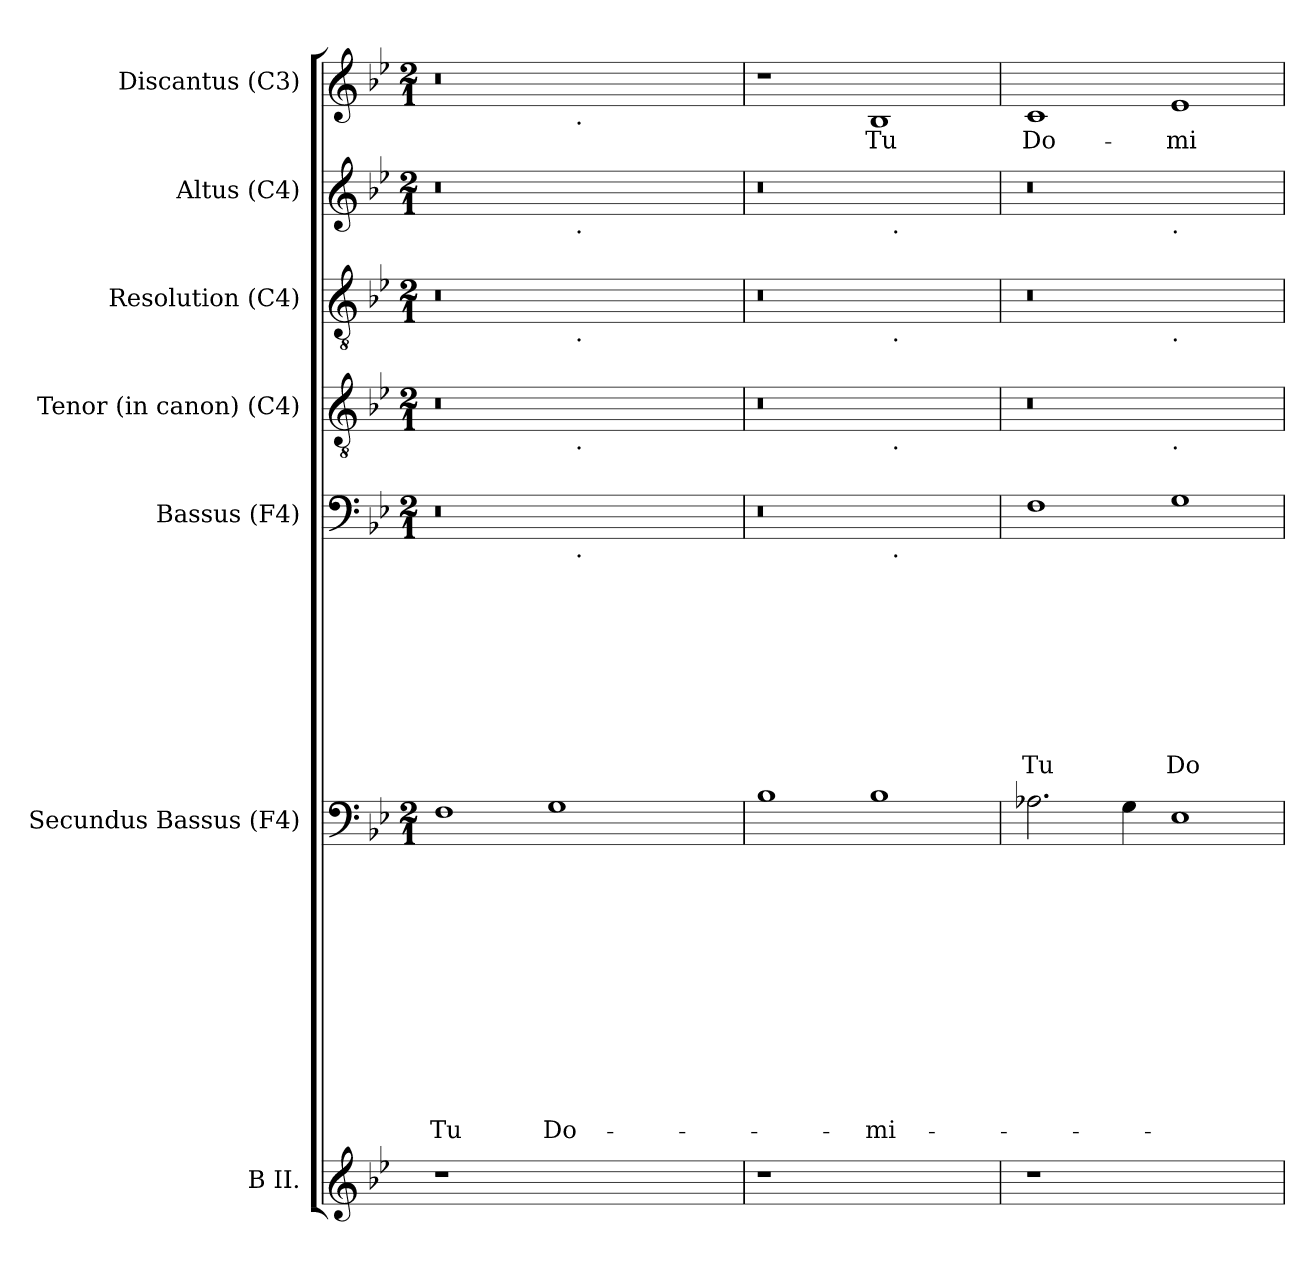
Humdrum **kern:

**kern	**kern	**text	**text	**text	**text	**text	**text	**text	**text	**text	**text	**text	**text	**kern	**text	**text	**text	**text	**text	**text	**text	**text	**text	**kern	**kern	**kern	**kern	**text
*part7	*part6	*part6	*part6	*part6	*part6	*part6	*part6	*part6	*part6	*part6	*part6	*part6	*part6	*part5	*part5	*part5	*part5	*part5	*part5	*part5	*part5	*part5	*part5	*part4	*part3	*part2	*part1	*part1
*staff7	*staff6	*staff6	*staff6	*staff6	*staff6	*staff6	*staff6	*staff6	*staff6	*staff6	*staff6	*staff6	*staff6	*staff5	*staff5	*staff5	*staff5	*staff5	*staff5	*staff5	*staff5	*staff5	*staff5	*staff4	*staff3	*staff2	*staff1	*staff1
*I"B II.	*I"Secundus Bassus (F4)	*	*	*	*	*	*	*	*	*	*	*	*	*I"Bassus (F4)	*	*	*	*	*	*	*	*	*	*I"Tenor (in canon) (C4)	*I"Resolution (C4)	*I"Altus (C4)	*I"Discantus (C3)	*
*I'B II.	*	*	*	*	*	*	*	*	*	*	*	*	*	*I'B.	*	*	*	*	*	*	*	*	*	*I'T.	*I'Res.	*I'A.	*I'D.	*
*clefG2	*clefF4	*	*	*	*	*	*	*	*	*	*	*	*	*clefF4	*	*	*	*	*	*	*	*	*	*clefGv2	*clefGv2	*clefG2	*clefG2	*
*k[b-e-]	*k[b-e-]	*	*	*	*	*	*	*	*	*	*	*	*	*k[b-e-]	*	*	*	*	*	*	*	*	*	*k[b-e-]	*k[b-e-]	*k[b-e-]	*k[b-e-]	*
*B-:	*B-:	*	*	*	*	*	*	*	*	*	*	*	*	*B-:	*	*	*	*	*	*	*	*	*	*B-:	*B-:	*B-:	*B-:	*
*	*M2/1	*	*	*	*	*	*	*	*	*	*	*	*	*M2/1	*	*	*	*	*	*	*	*	*	*M2/1	*M2/1	*M2/1	*M2/1	*
=1	=1	=1	=1	=1	=1	=1	=1	=1	=1	=1	=1	=1	=1	=1	=1	=1	=1	=1	=1	=1	=1	=1	=1	=1	=1	=1	=1	=1
!	!	!	!	!	!	!	!	!	!	!	!	!	!LO:LY:b	!	!	!	!	!	!	!	!	!	!	!	!	!	!	!
*	*	*	*	*	*	*	*	*	*	*	*	*	*	*^	*	*	*	*	*	*	*	*	*	*^	*^	*^	*^	*
1r	1F	.	.	.	.	.	.	.	.	.	.	.	Tu	0r	1ryy	.	.	.	.	.	.	.	.	.	0r	1ryy	0r	1ryy	0r	1ryy	0r	1ryy	.
!	!	!	!	!	!	!	!	!	!	!	!	!	!LO:LY:b	!	!	!	!	!	!	!	!	!	!	!	!	!	!	!	!	!	!	!	!
1ryy	1G	.	.	.	.	.	.	.	.	.	.	.	Do-	.	16.ryy	.	.	.	.	.	.	.	.	.	.	16.ryy	.	16.ryy	.	16.ryy	.	16.ryy	.
!	!	!	!	!	!	!	!	!	!	!	!	!	!	!	!	!	!	!	!	!	!	!	!	!	!	!	!	!	!	!	!	!LO:TX:b:t=.	!
!	!	!	!	!	!	!	!	!	!	!	!	!	!	!	!	!	!	!	!	!	!	!	!	!	!	!	!	!	!	!LO:TX:b:t=.	!	!	!
!	!	!	!	!	!	!	!	!	!	!	!	!	!	!	!	!	!	!	!	!	!	!	!	!	!	!	!	!LO:TX:b:t=.	!	!	!	!	!
!	!	!	!	!	!	!	!	!	!	!	!	!	!	!	!	!	!	!	!	!	!	!	!	!	!	!LO:TX:b:t=.	!	!	!	!	!	!	!
!	!	!	!	!	!	!	!	!	!	!	!	!	!	!	!LO:TX:b:t=.	!	!	!	!	!	!	!	!	!	!	!	!	!	!	!	!	!	!
.	.	.	.	.	.	.	.	.	.	.	.	.	.	.	2ryy	.	.	.	.	.	.	.	.	.	.	2ryy	.	2ryy	.	2ryy	.	2ryy	.
.	.	.	.	.	.	.	.	.	.	.	.	.	.	.	4ryy	.	.	.	.	.	.	.	.	.	.	4ryy	.	4ryy	.	4ryy	.	4ryy	.
.	.	.	.	.	.	.	.	.	.	.	.	.	.	.	8ryy	.	.	.	.	.	.	.	.	.	.	8ryy	.	8ryy	.	8ryy	.	8ryy	.
.	.	.	.	.	.	.	.	.	.	.	.	.	.	.	32ryy	.	.	.	.	.	.	.	.	.	.	32ryy	.	32ryy	.	32ryy	.	32ryy	.
*	*	*	*	*	*	*	*	*	*	*	*	*	*	*	*	*	*	*	*	*	*	*	*	*	*	*	*	*	*	*	*v	*v	*
=2	=2	=2	=2	=2	=2	=2	=2	=2	=2	=2	=2	=2	=2	=2	=2	=2	=2	=2	=2	=2	=2	=2	=2	=2	=2	=2	=2	=2	=2	=2	=2	=2
1r	1B-	.	.	.	.	.	.	.	.	.	.	.	.	0r	1ryy	.	.	.	.	.	.	.	.	.	0r	1ryy	0r	1ryy	0r	1ryy	1r	.
!	!	!	!	!	!	!	!	!	!	!	!	!	!LO:LY:b	!	!	!	!	!	!	!	!	!	!	!	!	!	!	!	!	!	!	!LO:LY:b
1ryy	1B-	.	.	.	.	.	.	.	.	.	.	.	-mi-	.	16ryy	.	.	.	.	.	.	.	.	.	.	16ryy	.	16ryy	.	16ryy	1B-	Tu
!	!	!	!	!	!	!	!	!	!	!	!	!	!	!	!	!	!	!	!	!	!	!	!	!	!	!	!	!	!	!LO:TX:b:t=.	!	!
!	!	!	!	!	!	!	!	!	!	!	!	!	!	!	!	!	!	!	!	!	!	!	!	!	!	!	!	!LO:TX:b:t=.	!	!	!	!
!	!	!	!	!	!	!	!	!	!	!	!	!	!	!	!	!	!	!	!	!	!	!	!	!	!	!LO:TX:b:t=.	!	!	!	!	!	!
!	!	!	!	!	!	!	!	!	!	!	!	!	!	!	!LO:TX:b:t=.	!	!	!	!	!	!	!	!	!	!	!	!	!	!	!	!	!
.	.	.	.	.	.	.	.	.	.	.	.	.	.	.	2...ryy	.	.	.	.	.	.	.	.	.	.	2...ryy	.	2...ryy	.	2...ryy	.	.
=3	=3	=3	=3	=3	=3	=3	=3	=3	=3	=3	=3	=3	=3	=3	=3	=3	=3	=3	=3	=3	=3	=3	=3	=3	=3	=3	=3	=3	=3	=3	=3	=3
!	!	!	!	!	!	!	!	!	!	!	!	!	!	!	!	!	!	!	!	!	!	!	!	!LO:LY:b	!	!	!	!	!	!	!	!LO:LY:b
*	*	*	*	*	*	*	*	*	*	*	*	*	*	*v	*v	*	*	*	*	*	*	*	*	*	*	*	*	*	*	*	*	*
1r	2.A-X\	.	.	.	.	.	.	.	.	.	.	.	.	1F	.	.	.	.	.	.	.	.	Tu	0r	1ryy	0r	1ryy	0r	1ryy	1c	Do-
.	4G\	.	.	.	.	.	.	.	.	.	.	.	.	.	.	.	.	.	.	.	.	.	.	.	.	.	.	.	.	.	.
!	!	!	!	!	!	!	!	!	!	!	!	!	!	!	!	!	!	!	!	!	!	!	!	!	!	!	!	!	!LO:TX:b:t=.	!	!
!	!	!	!	!	!	!	!	!	!	!	!	!	!	!	!	!	!	!	!	!	!	!	!	!	!	!	!LO:TX:b:t=.	!	!	!	!
!	!	!	!	!	!	!	!	!	!	!	!	!	!	!	!	!	!	!	!	!	!	!	!	!	!LO:TX:b:t=.	!	!	!	!	!	!
!	!	!	!	!	!	!	!	!	!	!	!	!	!	!	!	!	!	!	!	!	!	!	!LO:LY:b	!	!	!	!	!	!	!	!LO:LY:b
1ryy	[>1E-	.	.	.	.	.	.	.	.	.	.	.	.	1G	.	.	.	.	.	.	.	.	Do-	.	1ryy	.	1ryy	.	1ryy	1e-	-mi-
*	*	*	*	*	*	*	*	*	*	*	*	*	*	*	*	*	*	*	*	*	*	*	*	*v	*v	*	*	*v	*v	*	*
*	*	*	*	*	*	*	*	*	*	*	*	*	*	*	*	*	*	*	*	*	*	*	*	*	*v	*v	*	*	*
=	=	=	=	=	=	=	=	=	=	=	=	=	=	=	=	=	=	=	=	=	=	=	=	=	=	=	=	=
*-	*-	*-	*-	*-	*-	*-	*-	*-	*-	*-	*-	*-	*-	*-	*-	*-	*-	*-	*-	*-	*-	*-	*-	*-	*-	*-	*-	*-
